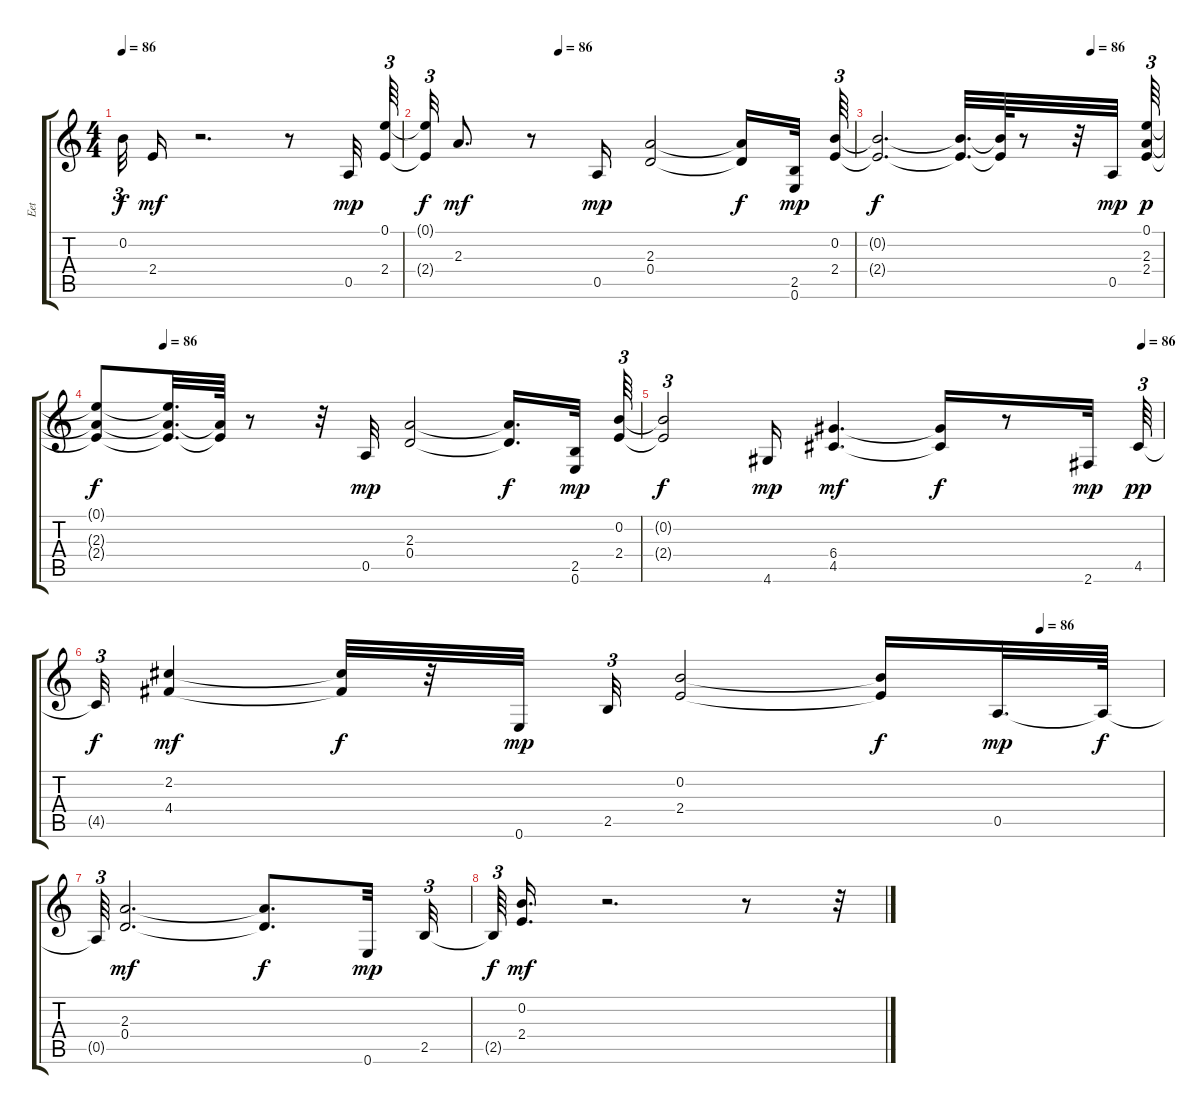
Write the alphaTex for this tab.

\track ("Eet" "Eet") {instrument overdrivenguitar}
\staff {score tabs}
\tuning (E4 B3 G3 D3 A2 E2) {hide}
\ts (4 4)
\tempo 86
\clef g2
\ks c
0.2{t}.32{tu (3 2) dy f} 2.4.16{dy mf} r.2{d} r.8 0.5.32{dy mp} (0.1 2.4).64{tu (3 2)} |
\tempo (86 0.3125)
(0.1{t} 2.4{t}).32{tu (3 2) dy f} 2.3.8{d dy mf} r.8 0.5.16{dy mp} (2.3 0.4).2 (2.3{t} 0.4{t}).16{dy f} (2.5 0.6).32{dy mp} (0.2 2.4).64{tu (3 2)} |
\tempo (86 0.75)
(0.2{t} 2.4{t}).2{d dy f} (0.2{t} 2.4{t}).32{d} (0.2{t} 2.4{t}).64 r.8 r.32 0.5.32{dy mp} (0.1 2.3 2.4).64{tu (3 2) dy p} |
\tempo (86 0.125)
(0.1{t} 2.3{t} 2.4{t}).8{dy f} (0.1{t} 2.3{t} 2.4{t}).32{d} (2.3{t} 2.4{t}).64 r.8 r.32 0.5.32{dy mp} (2.3 0.4).2 (2.3{t} 0.4{t}).16{d dy f} (2.5 0.6).32{dy mp} (0.2 2.4).64{tu (3 2)} |
\tempo (86 0.9583333333333334)
(0.2{t} 2.4{t}).2{tu (3 2) dy f} 4.6.16{dy mp} (6.4 4.5).4{d dy mf} (6.4{t} 4.5{t}).16{dy f} r.8 2.6.32{dy mp} 4.5.64{tu (3 2) dy pp} |
\tempo (86 0.8854166666666666)
4.5{t}.32{tu (3 2) dy f} (2.2 4.4).4{dy mf} (2.2{t} 4.4{t}).32{dy f} r.32 0.6.32{dy mp} 2.5.32{tu (3 2)} (0.2 2.4).2 (0.2{t} 2.4{t}).16{dy f} 0.5.32{d dy mp} 0.5{t}.64{dy f} |
0.5{t}.64{tu (3 2)} (2.3 0.4).2{d dy mf} (2.3{t} 0.4{t}).8{d dy f} 0.6.32{dy mp} 2.5.32{tu (3 2)} |
2.5{t}.64{tu (3 2) dy f} (0.2 2.4).16{d dy mf} r.2{d} r.8 r.32{tu (3 2)}
